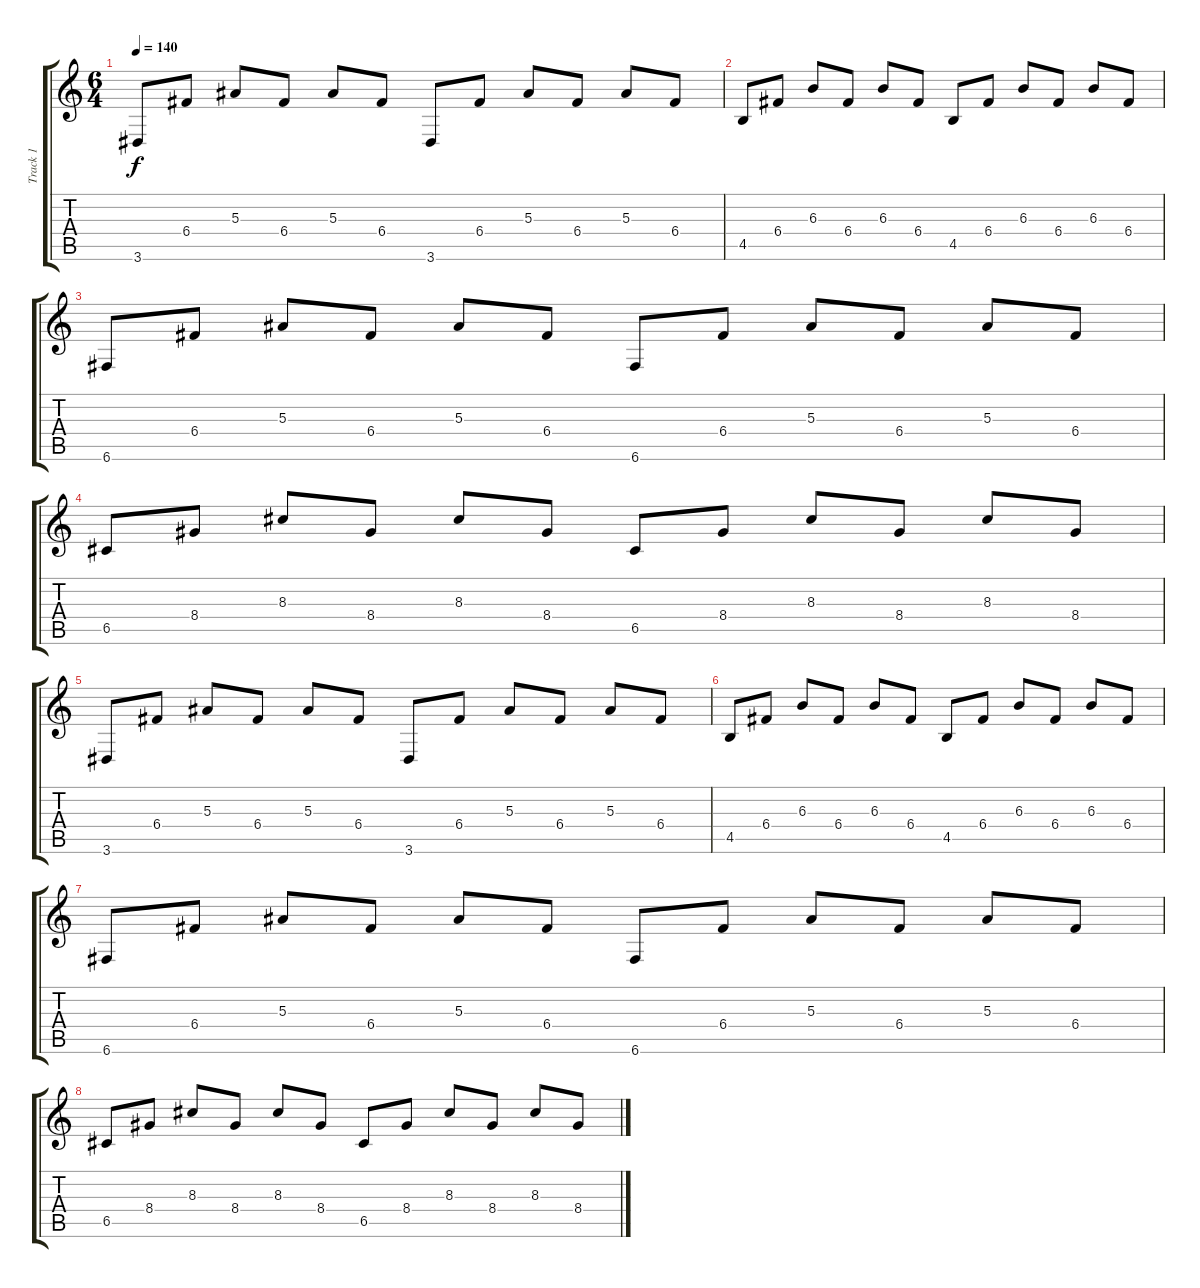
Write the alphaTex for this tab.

\track ("Track 1" "Track 1") {instrument acousticguitarsteel}
\staff {score tabs}
\tuning (D4 A3 F3 C3 G2 C2) {hide}
\ts (6 4)
\tempo 140
\clef g2
\ks c
3.6.8{dy f} 6.4.8 5.3.8 6.4.8 5.3.8 6.4.8 3.6.8 6.4.8 5.3.8 6.4.8 5.3.8 6.4.8 |
4.5.8 6.4.8 6.3.8 6.4.8 6.3.8 6.4.8 4.5.8 6.4.8 6.3.8 6.4.8 6.3.8 6.4.8 |
6.6.8 6.4.8 5.3.8 6.4.8 5.3.8 6.4.8 6.6.8 6.4.8 5.3.8 6.4.8 5.3.8 6.4.8 |
6.5.8 8.4.8 8.3.8 8.4.8 8.3.8 8.4.8 6.5.8 8.4.8 8.3.8 8.4.8 8.3.8 8.4.8 |
3.6.8 6.4.8 5.3.8 6.4.8 5.3.8 6.4.8 3.6.8 6.4.8 5.3.8 6.4.8 5.3.8 6.4.8 |
4.5.8 6.4.8 6.3.8 6.4.8 6.3.8 6.4.8 4.5.8 6.4.8 6.3.8 6.4.8 6.3.8 6.4.8 |
6.6.8 6.4.8 5.3.8 6.4.8 5.3.8 6.4.8 6.6.8 6.4.8 5.3.8 6.4.8 5.3.8 6.4.8 |
6.5.8 8.4.8 8.3.8 8.4.8 8.3.8 8.4.8 6.5.8 8.4.8 8.3.8 8.4.8 8.3.8 8.4.8
